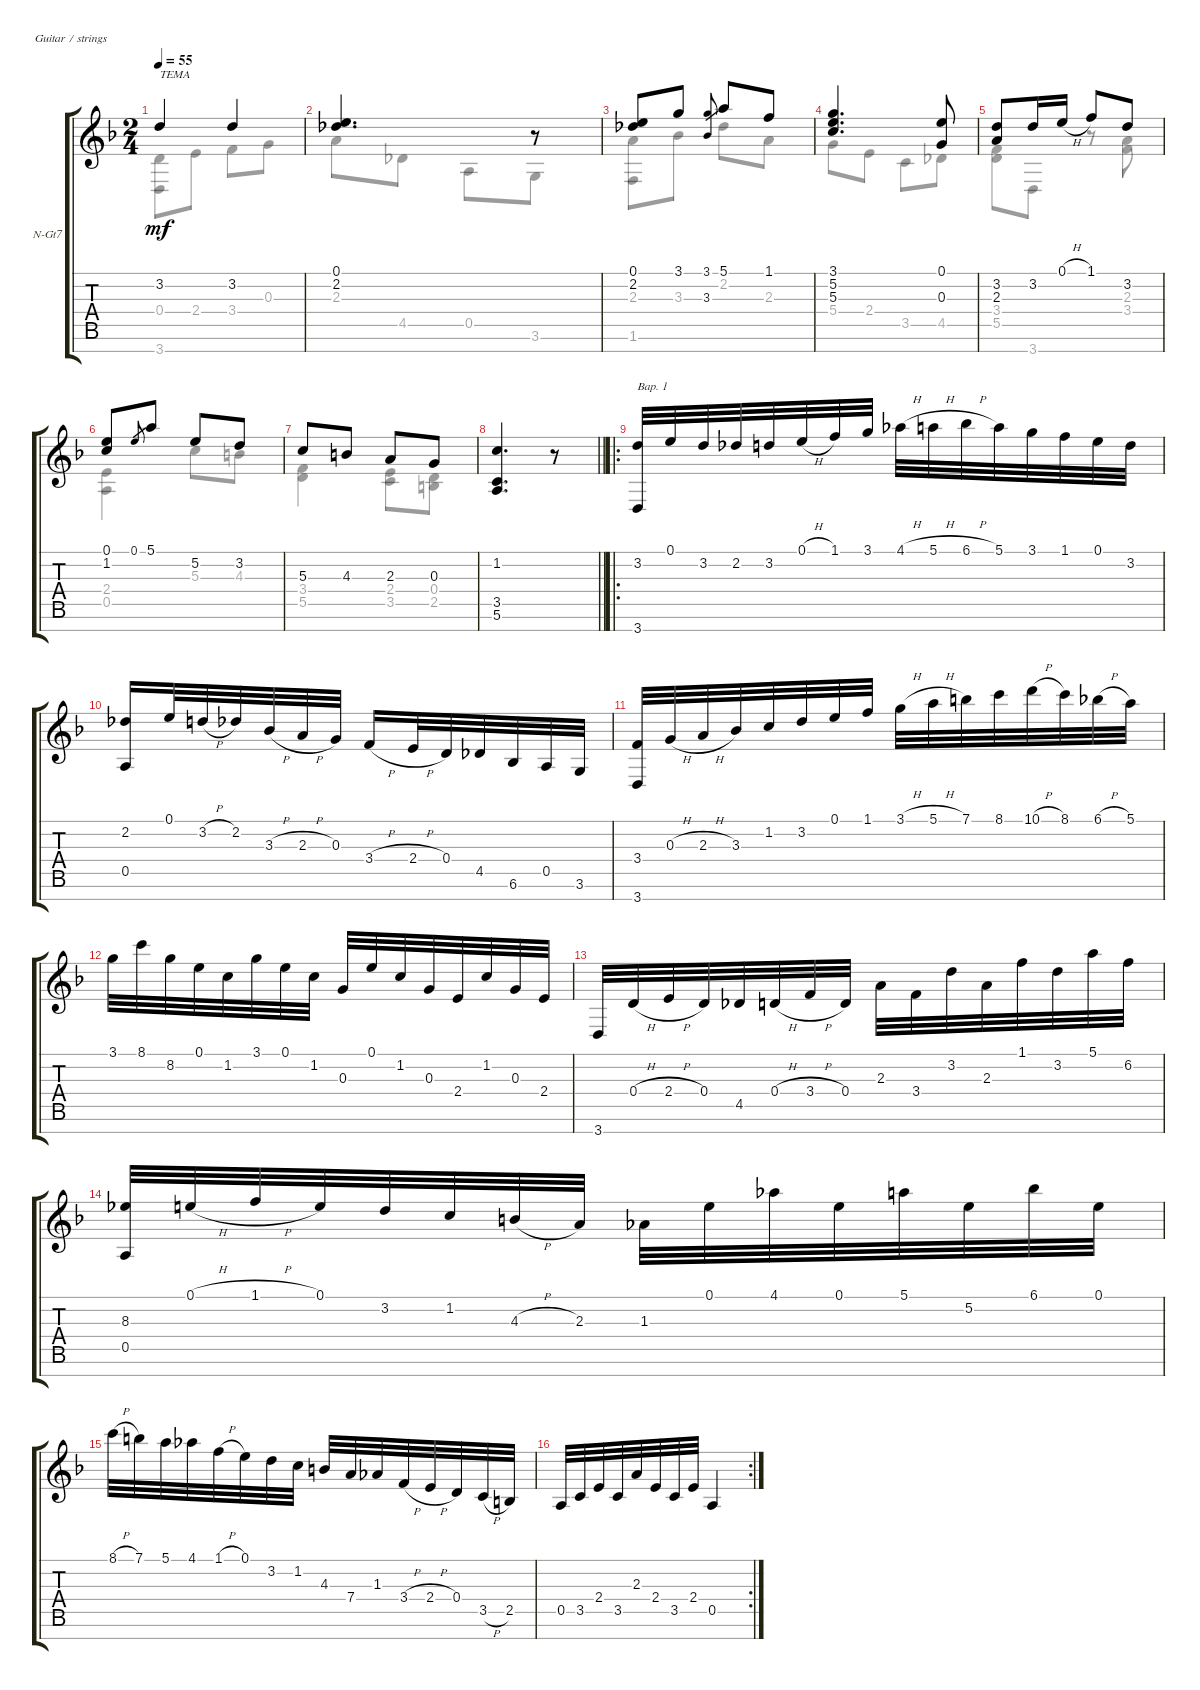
\defaultSystemsLayout 4
\bracketExtendMode groupsimilarinstruments
\firstSystemTrackNameOrientation horizontal
\otherSystemsTrackNameOrientation horizontal
\track ("Nylon Guitar" "N-Gt7") {instrument acousticguitarnylon}
\staff {score tabs}
\tuning (E4 B3 G3 D3 A2 E2 B1)
\voice
\ts (2 4)
\tempo 55
\clef g2
\ks f
3.2.4{txt "ТЕМА" dy mf instrument acousticguitarnylon} 3.2.4 |
(0.1 2.2).4{d} r.8 |
(2.2 0.1).8 3.1.8 (3.1 3.3).8{gr} 5.1.8 1.1.8 |
(3.1 5.2 5.3).4{d} (0.3 0.1).8 |
(3.2 2.3).8 3.2.16 0.1{h}.16 1.1.8 3.2.8 |
(0.1 1.2).8 0.1.8{gr} 5.1.8 5.2.8 3.2.8 |
5.3.8 4.3.8 2.3.8 0.3.8 |
\barLineRight lightlight
(1.2 3.5 5.6).4{d} r.8 |
\ro
(3.2 3.7).32{txt "Вар. 1"} 0.1.32 3.2.32 2.2.32 3.2.32 0.1{h}.32 1.1.32 3.1.32 4.1{h}.32 5.1{h}.32 6.1{h}.32 5.1.32 3.1.32 1.1.32 0.1.32 3.2.32 |
(2.2 0.5).16 0.1.32 3.2{h}.32 2.2.32 3.3{h}.32 2.3{h}.32 0.3.32 3.4{h}.16 2.4{h}.32 0.4.32 4.5.32 6.6.32 0.5.32 3.6.32 |
(3.7 3.4).32 0.3{h}.32 2.3{h}.32 3.3.32 1.2.32 3.2.32 0.1.32 1.1.32 3.1{h}.32 5.1{h}.32 7.1.32 8.1.32 10.1{h}.32 8.1.32 6.1{h}.32 5.1.32 |
3.1.32 8.1.32 8.2.32 0.1.32 1.2.32 3.1.32 0.1.32 1.2.32 0.3.32 0.1.32 1.2.32 0.3.32 2.4.32 1.2.32 0.3.32 2.4.32 |
3.7.32 0.4{h}.32 2.4{h}.32 0.4.32 4.5.32 0.4{h}.32 3.4{h}.32 0.4.32 2.3.32 3.4.32 3.2.32 2.3.32 1.1.32 3.2.32 5.1.32 6.2.32 |
(8.3 0.5).32 0.1{h}.32 1.1{h}.32 0.1.32 3.2.32 1.2.32 4.3{h}.32 2.3.32 1.3.32 0.1.32 4.1.32 0.1.32 5.1.32 5.2.32 6.1.32 0.1.32 |
8.1{h}.32 7.1.32 5.1.32 4.1.32 1.1{h}.32 0.1.32 3.2.32 1.2.32 4.3.32 7.4.32 1.3.32 3.4{h}.32 2.4{h}.32 0.4.32 3.5{h}.32 2.5.32 |
\rc 2
0.5.32 3.5.32 2.4.32 3.5.32 2.3.32 2.4.32 3.5.32 2.4.32 0.5.4
\voice
\clef g2
\ottava regular
\simile none
\ks f
(0.4 3.7).8{dy mf} 2.4.8 3.4.8 0.3.8 |
2.3.8 4.5.8 0.5.8 3.6.8 |
(1.6 2.3).8 3.3.8 2.2.8 2.3.8 |
5.4.8 2.4.8 3.5.8 4.5.8 |
(3.4 5.5).8 3.7.8 r.8 (2.3 3.4).8 |
(2.4 0.5).4 5.3.8 4.3.8 |
(3.4 5.5).4 (2.4 3.5).8 (2.5 0.4).8 |
\barLineRight lightlight
|
|
|
|
|
|
|
|
